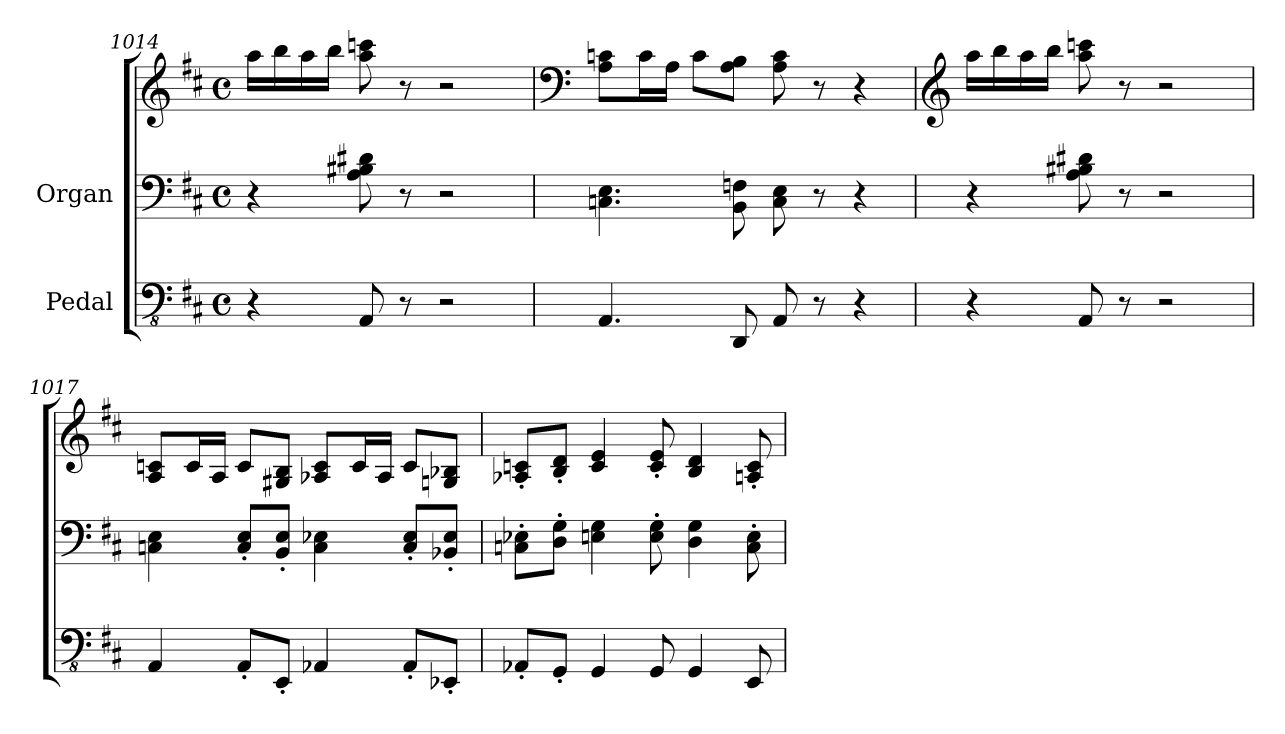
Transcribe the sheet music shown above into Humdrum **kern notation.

**kern	**kern	**kern
*part2	*part1	*part1
*staff3	*staff2	*staff1
*I"Pedal	*I"Organ	*
*clefFv4	*clefF4	*clefG2
*k[f#c#]	*k[f#c#]	*k[f#c#]
*M4/4	*M4/4	*M4/4
*met(c)	*met(c)	*met(c)
=1014	=1014	=1014
4r	4r	16aa\LL
.	.	16bb\
.	.	16aa\
.	.	16bb\JJ
8AAA/	8A\ 8B#X\ 8d#X\	8aa\ 8cccn\
8r	8r	8r
2r	2r	2r
!!LO:LB:g=z
=1015	=1015	=1015
*	*	*clefF4
4.AAA/	4.Cn\ 4.E\	8A\ 8cn\L
.	.	16c\L
.	.	16A\JJ
.	.	8c\L
8DDD/	8BB\ 8Fn\	8A\ 8B\J
8AAA/	8C\ 8E\	8A\ 8c\
8r	8r	8r
4r	4r	4r
=1016	=1016	=1016
*	*	*clefG2
4r	4r	16aa\LL
.	.	16bb\
.	.	16aa\
.	.	16bb\JJ
8AAA/	8A\ 8B#X\ 8d#X\	8aa\ 8cccn\
8r	8r	8r
2r	2r	2r
=1017	=1017	=1017
4AAA/	4Cn\ 4E\	8A/ 8cn/L
.	.	16c/L
.	.	16A/JJ
8AAA'/L	8C/' 8E/'L	8c/L
8EEE'/J	8BB/' 8E/'J	8G#X/ 8B/J
4AAA-X/	4C\ 4E-X\	8A-X/ 8c/L
.	.	16c/L
.	.	16A-/JJ
8AAA-'/L	8C/' 8E-/'L	8c/L
8EEE-X'/J	8BB-X/' 8E-/'J	8Gn/ 8B-X/J
=1018	=1018	=1018
8AAA-X'/L	8Cn\' 8E-X\'L	8A-X/' 8cn/'L
8GGG'/J	8D\' 8G\'J	8B/' 8d/'J
4GGG/	4En\ 4G\	4c/ 4e/
8GGG/	8E\' 8G\'	8c/' 8e/'
4GGG/	4D\ 4G\	4B/ 4d/
8EEE/	8C\' 8E\'	8An/' 8c/'
=	=	=
*-	*-	*-
